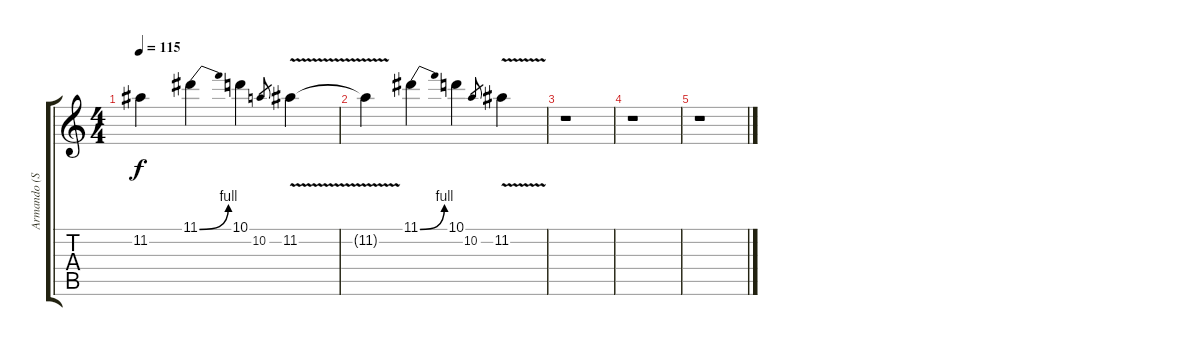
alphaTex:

\track ("Armando (Solos)" "Armando (S") {instrument overdrivenguitar}
\staff {score tabs}
\tuning (E4 B3 G3 D3 A2 E2) {hide}
\ts (4 4)
\tempo 115
\clef g2
\ks c
11.2{t}.4{dy f} 11.1{be (bend 0 0 60 4)}.4 10.1.4 10.2.8{gr} 11.2{v}.4 |
11.2{t}.4 11.1{be (bend 0 0 60 4)}.4 10.1.4 10.2.8{gr} 11.2{v}.4 |
r.1 |
r.1 |
r.1
